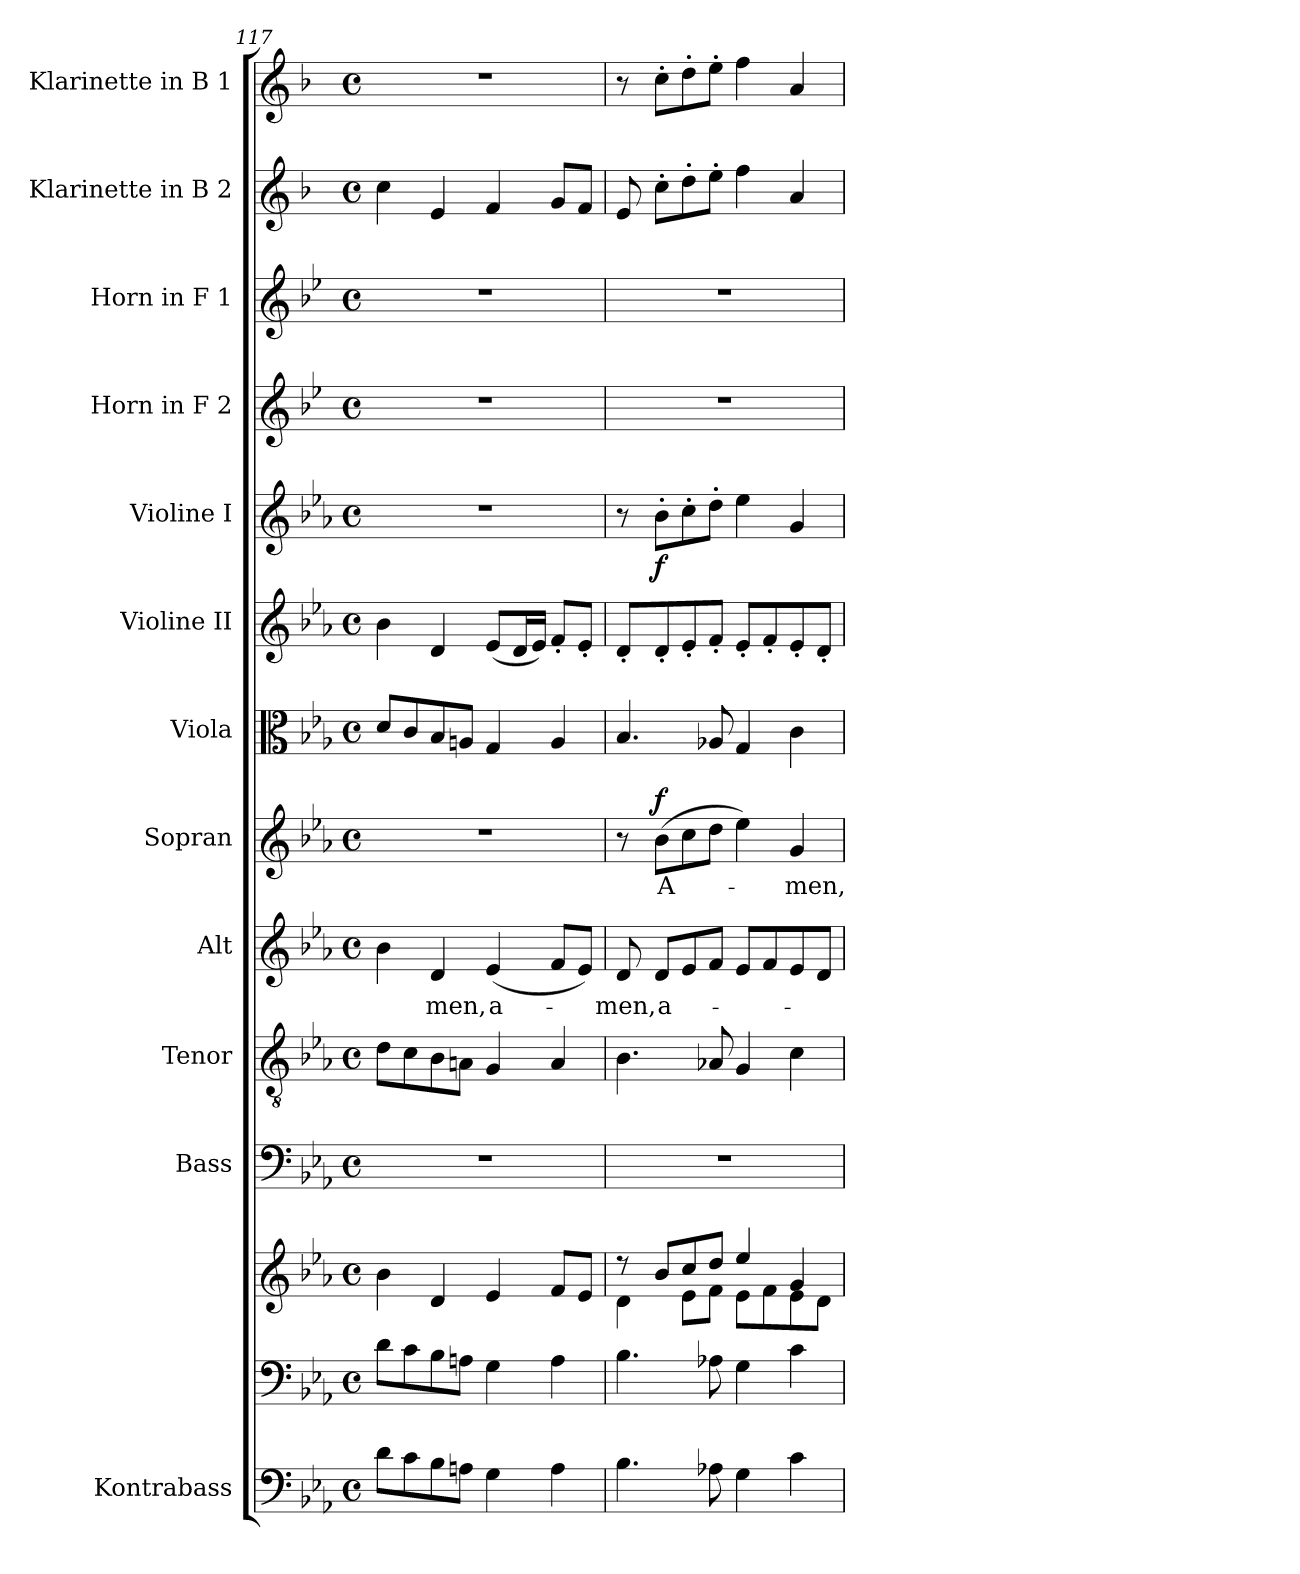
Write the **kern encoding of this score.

**kern	**kern	**kern	**kern	**kern	**kern	**text	**kern	**text	**dynam	**kern	**kern	**kern	**dynam	**kern	**kern	**kern	**kern
*part13	*part12	*part12	*part11	*part10	*part9	*part9	*part8	*part8	*part8	*part7	*part6	*part5	*part5	*part4	*part3	*part2	*part1
*staff14	*staff13	*staff12	*staff11	*staff10	*staff9	*staff9	*staff8	*staff8	*staff8	*staff7	*staff6	*staff5	*staff5	*staff4	*staff3	*staff2	*staff1
*I"Kontrabass	*	*	*I"Bass	*I"Tenor	*I"Alt	*	*I"Sopran	*	*	*I"Viola	*I"Violine II	*I"Violine I	*	*I"Horn in F 2	*I"Horn in F 1	*I"Klarinette in B 2	*I"Klarinette in B 1
*I'Kb.	*	*	*I'B	*I'T	*I'A	*	*I'S	*	*	*I'Vla.	*I'Vl. II	*I'Vl. I	*	*I'Hrn. 2	*I'Hrn. 1	*	*
*clefF4	*clefF4	*clefG2	*clefF4	*clefGv2	*clefG2	*	*clefG2	*	*	*clefC3	*clefG2	*clefG2	*	*clefG2	*clefG2	*clefG2	*clefG2
*ITrd7c12	*	*	*	*	*	*	*	*	*	*	*	*	*	*ITrd4c7	*ITrd4c7	*ITrd1c2	*ITrd1c2
*k[b-e-a-]	*k[b-e-a-]	*k[b-e-a-]	*k[b-e-a-]	*k[b-e-a-]	*k[b-e-a-]	*	*k[b-e-a-]	*	*	*k[b-e-a-]	*k[b-e-a-]	*k[b-e-a-]	*	*k[b-e-a-]	*k[b-e-a-]	*k[b-e-a-]	*k[b-e-a-]
*E-:	*E-:	*E-:	*E-:	*E-:	*E-:	*	*E-:	*	*	*E-:	*E-:	*E-:	*	*E-:	*E-:	*E-:	*E-:
*M4/4	*M4/4	*M4/4	*M4/4	*M4/4	*M4/4	*	*M4/4	*	*	*M4/4	*M4/4	*M4/4	*	*M4/4	*M4/4	*M4/4	*M4/4
*met(c)	*met(c)	*met(c)	*met(c)	*met(c)	*met(c)	*	*met(c)	*	*	*met(c)	*met(c)	*met(c)	*	*met(c)	*met(c)	*met(c)	*met(c)
=117	=117	=117	=117	=117	=117	=117	=117	=117	=117	=117	=117	=117	=117	=117	=117	=117	=117
8D\L	8d\L	4b-\	1r	8d\L	4b-\	.	1r	.	.	8d/L	4b-\	1r	.	1r	1r	4b-\	1r
8C\	8c\	.	.	8c\	.	.	.	.	.	8c/	.	.	.	.	.	.	.
!	!	!	!	!	!	!LO:LY:b	!	!	!	!	!	!	!	!	!	!	!
8BB-\	8B-\	4d/	.	8B-\	4d/	-men,	.	.	.	8B-/	4d/	.	.	.	.	4d/	.
8AAn\J	8An\J	.	.	8An\J	.	.	.	.	.	8An/J	.	.	.	.	.	.	.
!	!	!	!	!	!	!LO:LY:b	!	!	!	!	!	!	!	!	!	!	!
4GG\	4G\	4e-/	.	4G/	(<4e-/	a-	.	.	.	4G/	(<8e-/L	.	.	.	.	4e-/	.
.	.	.	.	.	.	.	.	.	.	.	16d/L	.	.	.	.	.	.
.	.	.	.	.	.	.	.	.	.	.	16e-/JJ)	.	.	.	.	.	.
4AA\	4A\	8f/L	.	4A/	8f/L	.	.	.	.	4A/	8f'</L	.	.	.	.	8f/L	.
.	.	8e-/J	.	.	8e-/J)	.	.	.	.	.	8e-'</J	.	.	.	.	8e-/J	.
=118	=118	=118	=118	=118	=118	=118	=118	=118	=118	=118	=118	=118	=118	=118	=118	=118	=118
*	*	*^	*	*	*	*	*	*	*	*	*	*	*	*	*	*	*
!	!	!	!	!	!	!	!LO:LY:b	!	!	!	!	!	!	!	!	!	!	!
4.BB-\	4.B-\	8rcc	4d\	1r	4.B-\	8d/	-men,	8r	.	.	4.B-/	8d'</L	8r	.	1r	1r	8d/	8r
!	!	!	!	!	!	!	!LO:LY:b	!	!LO:LY:b	!LO:DY:a	!	!	!	!LO:DY:b	!	!	!	!
.	.	8b-/L	.	.	.	8d/L	a-	(>8b-\L	A-	f	.	8d'</	8b-'>\L	f	.	.	8b-'>\L	8b-'>\L
.	.	8cc/	8e-\L	.	.	8e-/	.	8cc\	.	.	.	8e-'</	8cc'>\	.	.	.	8cc'>\	8cc'>\
8AA-X\	8A-X\	8dd/J	8f\J	.	8A-X/	8f/J	.	8dd\J	.	.	8A-X/	8f'</J	8dd'>\J	.	.	.	8dd'>\J	8dd'>\J
4GG\	4G\	4ee-/	8e-\L	.	4G/	8e-/L	.	4ee-\)	.	.	4G/	8e-'</L	4ee-\	.	.	.	4ee-\	4ee-\
.	.	.	8f\	.	.	8f/	.	.	.	.	.	8f'</	.	.	.	.	.	.
!	!	!	!	!	!	!	!	!	!LO:LY:b	!	!	!	!	!	!	!	!	!
4C\	4c\	4g/	8e-\	.	4c\	8e-/	.	4g/	-men,	.	4c\	8e-'</	4g/	.	.	.	4g/	4g/
.	.	.	8d\J	.	.	8d/J	.	.	.	.	.	8d'</J	.	.	.	.	.	.
*	*	*v	*v	*	*	*	*	*	*	*	*	*	*	*	*	*	*	*
=	=	=	=	=	=	=	=	=	=	=	=	=	=	=	=	=	=
*-	*-	*-	*-	*-	*-	*-	*-	*-	*-	*-	*-	*-	*-	*-	*-	*-	*-
